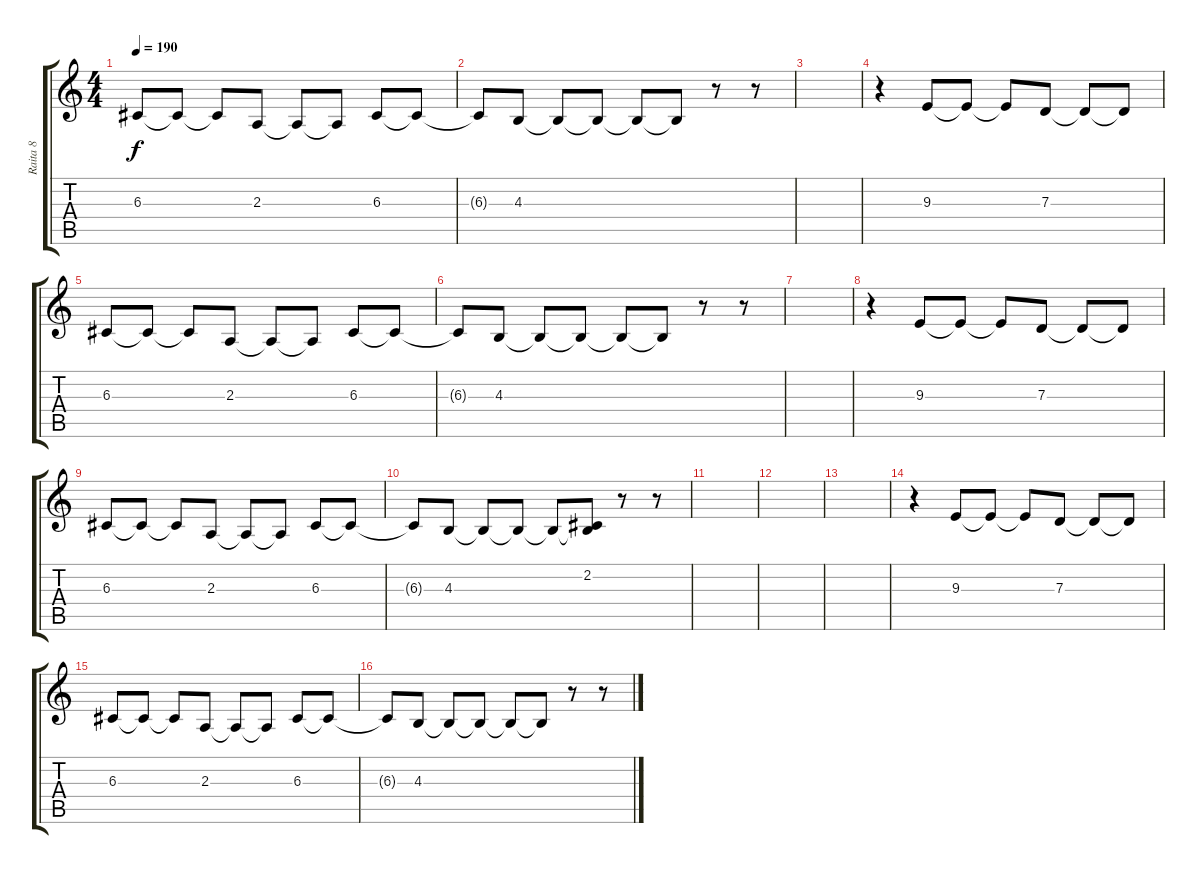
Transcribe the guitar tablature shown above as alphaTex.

\track ("Raita 8" "Raita 8") {instrument tenorsax}
\staff {score tabs}
\tuning (E4 B3 G3 D3 A2 E2) {hide}
\ts (4 4)
\tempo 190
\clef g2
\ks c
6.3.8{dy f} 6.3{t}.8 6.3{t}.8 2.3.8 2.3{t}.8 2.3{t}.8 6.3.8 6.3{t}.8 |
6.3{t}.8 4.3.8 4.3{t}.8 4.3{t}.8 4.3{t}.8 4.3{t}.8 r.8 r.8 |
|
r.4 9.3.8 9.3{t}.8 9.3{t}.8 7.3.8 7.3{t}.8 7.3{t}.8 |
6.3.8 6.3{t}.8 6.3{t}.8 2.3.8 2.3{t}.8 2.3{t}.8 6.3.8 6.3{t}.8 |
6.3{t}.8 4.3.8 4.3{t}.8 4.3{t}.8 4.3{t}.8 4.3{t}.8 r.8 r.8 |
|
r.4 9.3.8 9.3{t}.8 9.3{t}.8 7.3.8 7.3{t}.8 7.3{t}.8 |
6.3.8 6.3{t}.8 6.3{t}.8 2.3.8 2.3{t}.8 2.3{t}.8 6.3.8 6.3{t}.8 |
6.3{t}.8 4.3.8 4.3{t}.8 4.3{t}.8 4.3{t}.8 (2.2 4.3{t}).8 r.8 r.8 |
|
|
|
r.4 9.3.8 9.3{t}.8 9.3{t}.8 7.3.8 7.3{t}.8 7.3{t}.8 |
6.3.8 6.3{t}.8 6.3{t}.8 2.3.8 2.3{t}.8 2.3{t}.8 6.3.8 6.3{t}.8 |
6.3{t}.8 4.3.8 4.3{t}.8 4.3{t}.8 4.3{t}.8 4.3{t}.8 r.8 r.8
